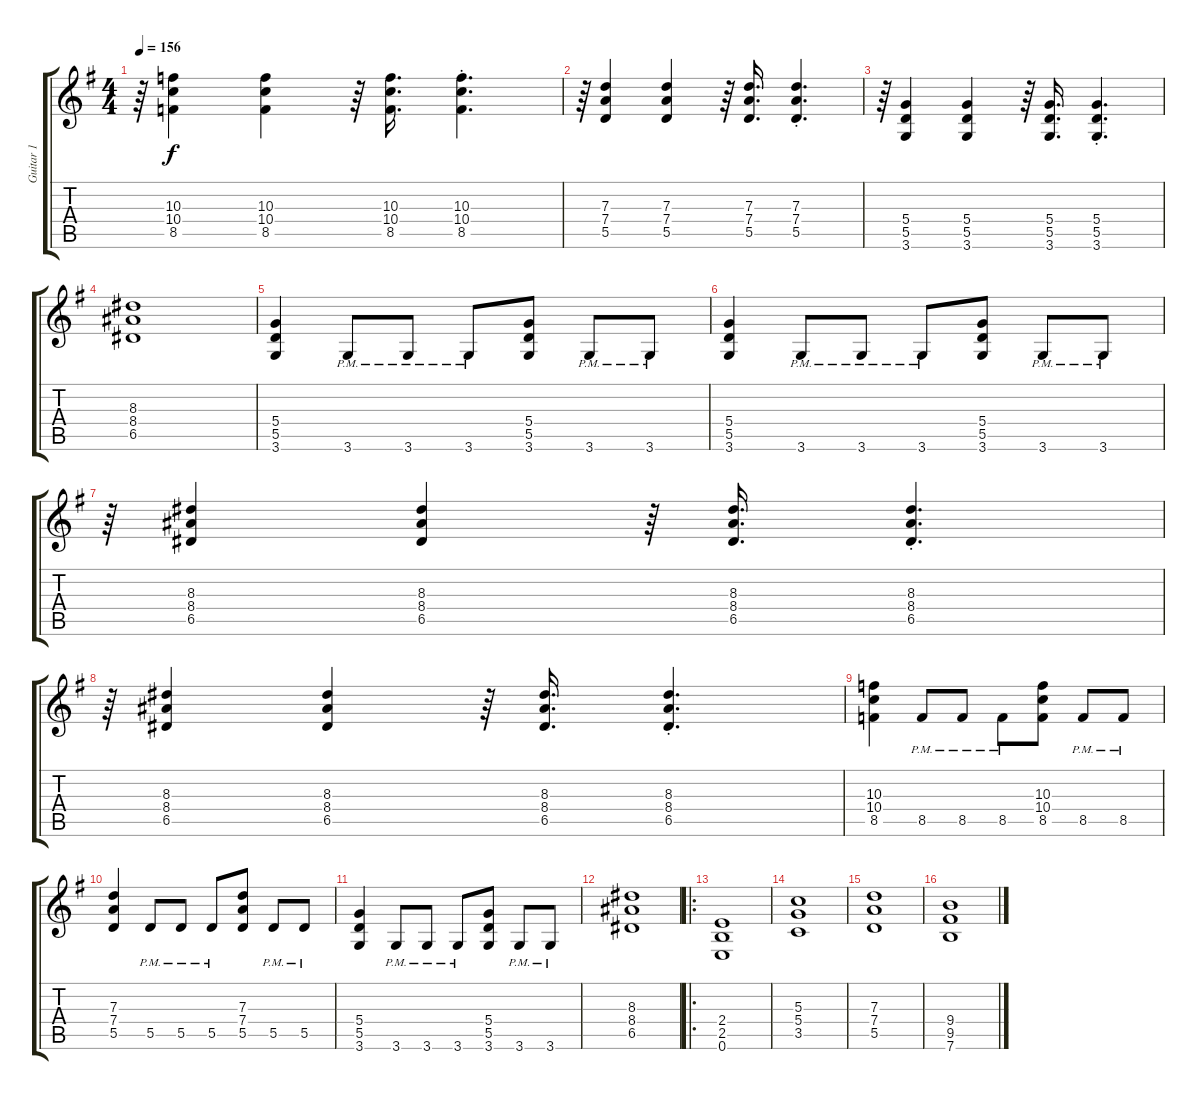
\track ("Guitar 1" "Guitar 1") {instrument distortionguitar}
\staff {score tabs}
\tuning (E4 B3 G3 D3 A2 E2) {hide}
\ts (4 4)
\tempo 156
\clef g2
\ks g
r.64{dy f} (10.3 10.4 8.5).4 (10.3 10.4 8.5).4 r.64 (10.3 10.4 8.5).16{d} (10.3{st} 10.4{st} 8.5{st}).4{d} |
r.64 (7.3 7.4 5.5).4 (7.3 7.4 5.5).4 r.64 (7.3 7.4 5.5).16{d} (7.3{st} 7.4{st} 5.5{st}).4{d} |
r.64 (5.4 5.5 3.6).4 (5.4 5.5 3.6).4 r.64 (5.4 5.5 3.6).16{d} (5.4{st} 5.5{st} 3.6{st}).4{d} |
(8.3 8.4 6.5).1 |
(5.4 5.5 3.6).4 3.6{pm}.8 3.6{pm}.8 3.6{pm}.8 (5.4 5.5 3.6).8 3.6{pm}.8 3.6{pm}.8 |
(5.4 5.5 3.6).4 3.6{pm}.8 3.6{pm}.8 3.6{pm}.8 (5.4 5.5 3.6).8 3.6{pm}.8 3.6{pm}.8 |
r.64 (8.3 8.4 6.5).4 (8.3 8.4 6.5).4 r.64 (8.3 8.4 6.5).16{d} (8.3{st} 8.4{st} 6.5{st}).4{d} |
r.64 (8.3 8.4 6.5).4 (8.3 8.4 6.5).4 r.64 (8.3 8.4 6.5).16{d} (8.3{st} 8.4{st} 6.5{st}).4{d} |
(10.3 10.4 8.5).4 8.5{pm}.8 8.5{pm}.8 8.5{pm}.8 (10.3 10.4 8.5).8 8.5{pm}.8 8.5{pm}.8 |
(7.3 7.4 5.5).4 5.5{pm}.8 5.5{pm}.8 5.5{pm}.8 (7.3 7.4 5.5).8 5.5{pm}.8 5.5{pm}.8 |
(5.4 5.5 3.6).4 3.6{pm}.8 3.6{pm}.8 3.6{pm}.8 (5.4 5.5 3.6).8 3.6{pm}.8 3.6{pm}.8 |
(8.3 8.4 6.5).1 |
\ro
(2.4 2.5 0.6).1 |
(5.3 5.4 3.5).1 |
(7.3 7.4 5.5).1 |
(9.4 9.5 7.6).1
